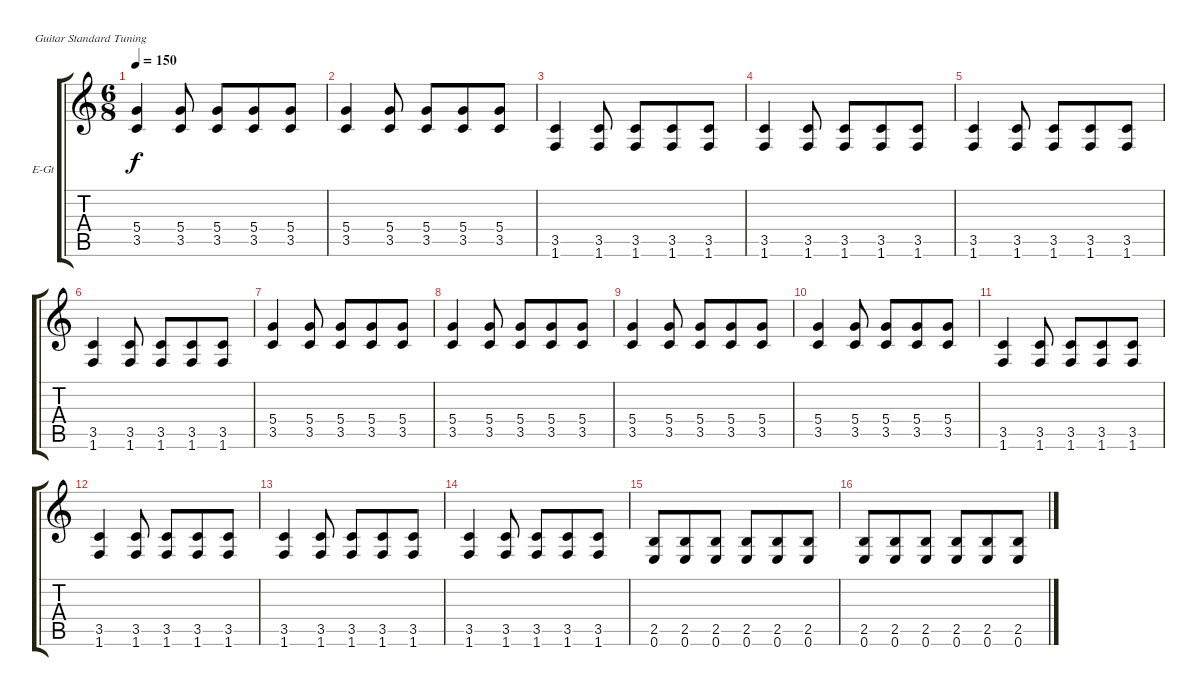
\defaultSystemsLayout 4
\bracketExtendMode groupsimilarinstruments
\firstSystemTrackNameOrientation horizontal
\otherSystemsTrackNameOrientation horizontal
\track ("Electric Guitar" "E-Gt") {instrument overdrivenguitar}
\staff {score tabs}
\tuning (E4 B3 G3 D3 A2 E2)
\ts (6 8)
\tempo 150
\clef g2
\ks c
(3.5 5.4).4{dy f} (5.4 3.5).8 (5.4 3.5).8 (5.4 3.5).8 (5.4 3.5).8 |
(3.5 5.4).4 (5.4 3.5).8 (5.4 3.5).8 (5.4 3.5).8 (5.4 3.5).8 |
(1.6 3.5).4 (3.5 1.6).8 (3.5 1.6).8 (3.5 1.6).8 (3.5 1.6).8 |
(1.6 3.5).4 (3.5 1.6).8 (3.5 1.6).8 (3.5 1.6).8 (3.5 1.6).8 |
(1.6 3.5).4 (3.5 1.6).8 (3.5 1.6).8 (3.5 1.6).8 (3.5 1.6).8 |
(1.6 3.5).4 (3.5 1.6).8 (3.5 1.6).8 (3.5 1.6).8 (3.5 1.6).8 |
(3.5 5.4).4 (5.4 3.5).8 (5.4 3.5).8 (5.4 3.5).8 (5.4 3.5).8 |
(3.5 5.4).4 (5.4 3.5).8 (5.4 3.5).8 (5.4 3.5).8 (5.4 3.5).8 |
(3.5 5.4).4 (5.4 3.5).8 (5.4 3.5).8 (5.4 3.5).8 (5.4 3.5).8 |
(3.5 5.4).4 (5.4 3.5).8 (5.4 3.5).8 (5.4 3.5).8 (5.4 3.5).8 |
(1.6 3.5).4 (3.5 1.6).8 (3.5 1.6).8 (3.5 1.6).8 (3.5 1.6).8 |
(1.6 3.5).4 (3.5 1.6).8 (3.5 1.6).8 (3.5 1.6).8 (3.5 1.6).8 |
(1.6 3.5).4 (3.5 1.6).8 (3.5 1.6).8 (3.5 1.6).8 (3.5 1.6).8 |
(1.6 3.5).4 (3.5 1.6).8 (3.5 1.6).8 (3.5 1.6).8 (3.5 1.6).8 |
(0.6 2.5).8 (2.5 0.6).8 (2.5 0.6).8 (2.5 0.6).8 (2.5 0.6).8 (2.5 0.6).8 |
(0.6 2.5).8 (2.5 0.6).8 (2.5 0.6).8 (2.5 0.6).8 (2.5 0.6).8 (2.5 0.6).8
